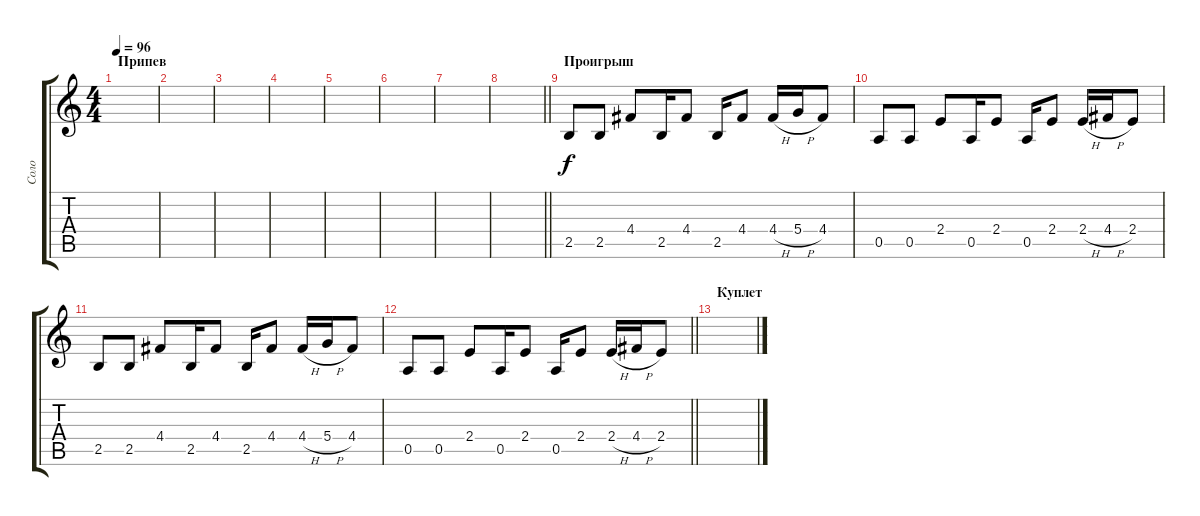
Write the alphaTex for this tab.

\track ("Соло" "Соло") {instrument distortionguitar}
\staff {score tabs}
\tuning (E4 B3 G3 D3 A2 E2) {hide}
\ts (4 4)
\section ("" "Припев")
\tempo 96
\clef g2
\ks c
|
|
|
|
|
|
|
\barLineRight lightlight
|
\section ("" "Проигрыш")
2.5.8 2.5.8 4.4.8 2.5.16 4.4.8 2.5.16 4.4.8 4.4{h}.16 5.4{h}.16 4.4.8 |
0.5.8 0.5.8 2.4.8 0.5.16 2.4.8 0.5.16 2.4.8 2.4{h}.16 4.4{h}.16 2.4.8 |
2.5.8 2.5.8 4.4.8 2.5.16 4.4.8 2.5.16 4.4.8 4.4{h}.16 5.4{h}.16 4.4.8 |
\barLineRight lightlight
0.5.8 0.5.8 2.4.8 0.5.16 2.4.8 0.5.16 2.4.8 2.4{h}.16 4.4{h}.16 2.4.8 |
\section ("" "Куплет")
